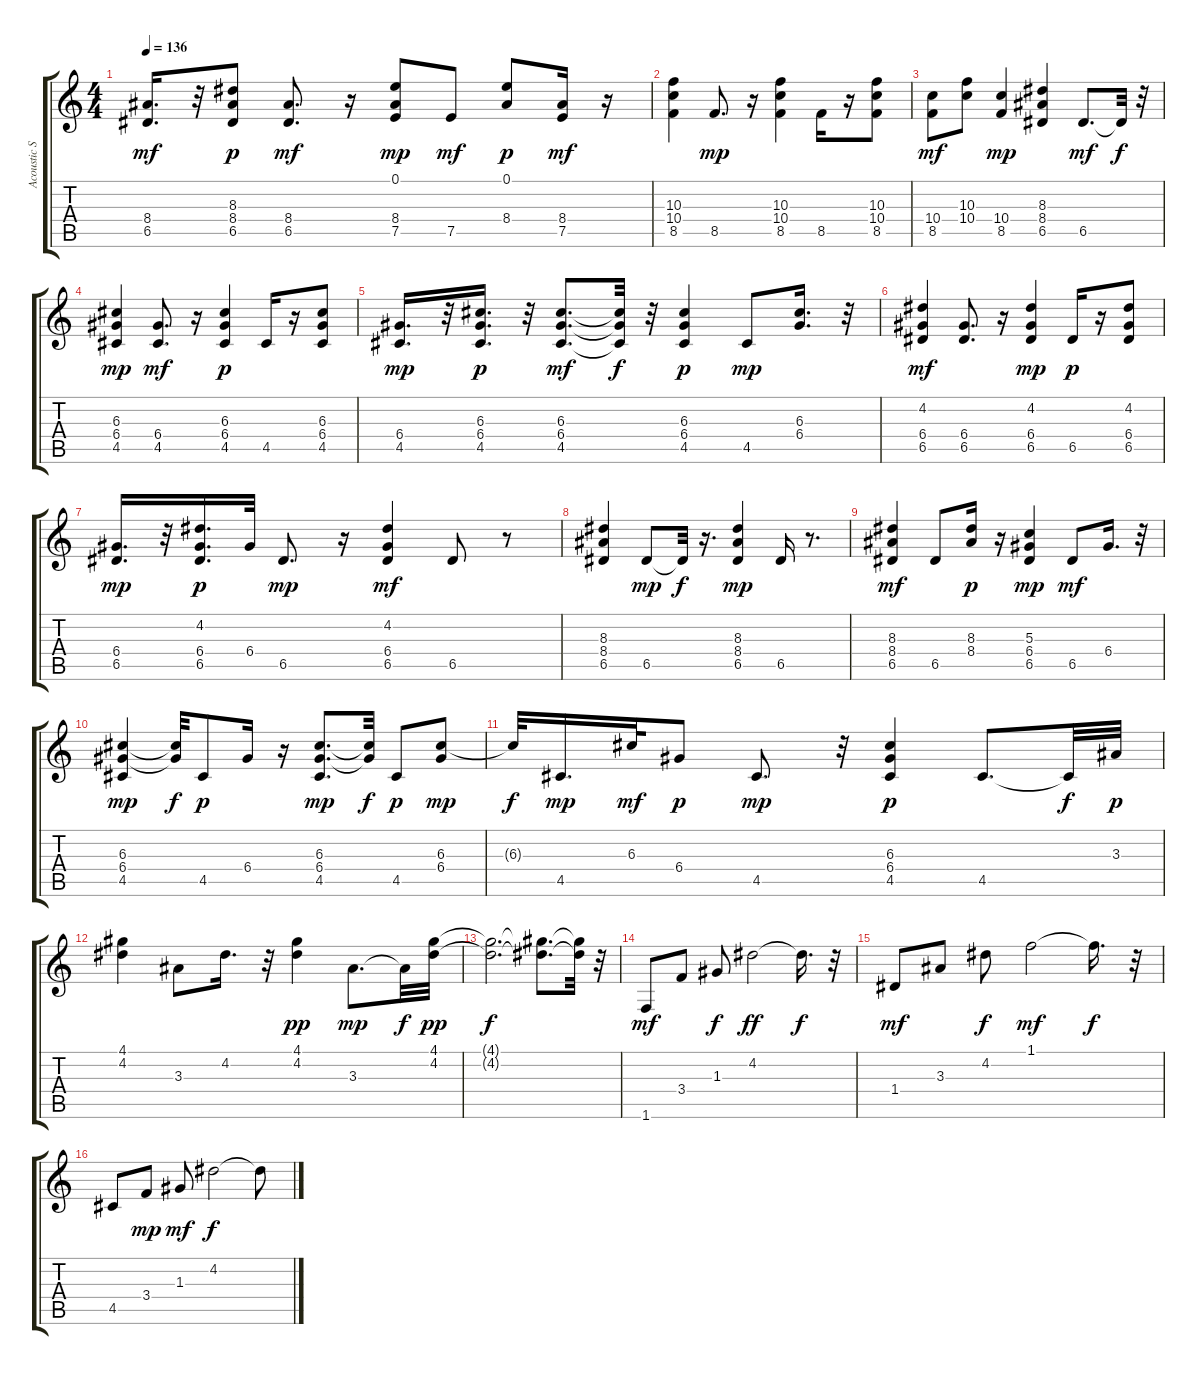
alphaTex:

\track ("Acoustic Steel Guitar" "Acoustic S") {instrument acousticguitarsteel}
\staff {score tabs}
\tuning (E4 B3 G3 D3 A2 E2) {hide}
\ts (4 4)
\tempo 136
\clef g2
\ks c
(8.4 6.5).16{d dy mf} r.32 (8.3 8.4 6.5).8{dy p} (8.4 6.5).8{d dy mf} r.16 (0.1 8.4 7.5).8{dy mp} 7.5.8{dy mf} (0.1 8.4).8{dy p} (8.4 7.5).16{dy mf} r.16 |
(10.3 10.4 8.5).4 8.5.8{d dy mp} r.16 (10.3 10.4 8.5).4 8.5.16 r.16 (10.3 10.4 8.5).8 |
(10.4 8.5).8{dy mf} (10.3 10.4).8 (10.4 8.5).4{dy mp} (8.3 8.4 6.5).4 6.5.8{d dy mf} 6.5{t}.32{dy f} r.32 |
(6.3 6.4 4.5).4{dy mp} (6.4 4.5).8{d dy mf} r.16 (6.3 6.4 4.5).4{dy p} 4.5.16 r.16 (6.3 6.4 4.5).8 |
(6.4 4.5).16{d dy mp} r.32 (6.3 6.4 4.5).16{d dy p} r.32 (6.3 6.4 4.5).8{d dy mf} (6.3{t} 6.4{t} 4.5{t}).32{dy f} r.32 (6.3 6.4 4.5).4{dy p} 4.5.8{dy mp} (6.3 6.4).16{d} r.32 |
(4.2 6.4 6.5).4{dy mf} (6.4 6.5).8{d} r.16 (4.2 6.4 6.5).4{dy mp} 6.5.16{dy p} r.16 (4.2 6.4 6.5).8 |
(6.4 6.5).16{d dy mp} r.32 (4.2 6.4 6.5).16{d dy p} 6.4.32 6.5.8{d dy mp} r.16 (4.2 6.4 6.5).4{dy mf} 6.5.8 r.8 |
(8.3 8.4 6.5).4 6.5.8{dy mp} 6.5{t}.32{dy f} r.16{d} (8.3 8.4 6.5).4{dy mp} 6.5.16 r.8{d} |
(8.3 8.4 6.5).4{dy mf} 6.5.8 (8.3 8.4).16{dy p} r.16 (5.3 6.4 6.5).4{dy mp} 6.5.8{dy mf} 6.4.16{d} r.32 |
(6.3 6.4 4.5).4{dy mp} (6.3{t} 6.4{t}).32{dy f} 4.5.8{dy p} 6.4.16 r.16 (6.3 6.4 4.5).8{d dy mp} (6.3{t} 6.4{t}).32{dy f} 4.5.8{dy p} (6.3 6.4).8{dy mp} |
6.3{t}.32{dy f} 4.5.16{d dy mp} 6.3.32{dy mf} 6.4.8{dy p} 4.5.8{d dy mp} r.32 (6.3 6.4 4.5).4{dy p} 4.5.8{d} 4.5{t}.32{dy f} 3.3.32{dy p} |
(4.1 4.2).4 3.3.8 4.2.16{d} r.32 (4.1 4.2).4{dy pp} 3.3.8{d dy mp} 3.3{t}.32{dy f} (4.1 4.2).32{dy pp} |
(4.1{t} 4.2{t}).2{d dy f} (4.1{t} 4.2{t}).8{d} (4.1{t} 4.2{t}).32 r.32 |
1.6.8{dy mf} 3.4.8 1.3.8{dy f} 4.2.2{dy ff} 4.2{t}.16{d dy f} r.32 |
1.4.8{dy mf} 3.3.8 4.2.8{dy f} 1.1.2{dy mf} 1.1{t}.16{d dy f} r.32 |
4.5.8 3.4.8{dy mp} 1.3.8{dy mf} 4.2.2{dy f} 4.2{t}.8
